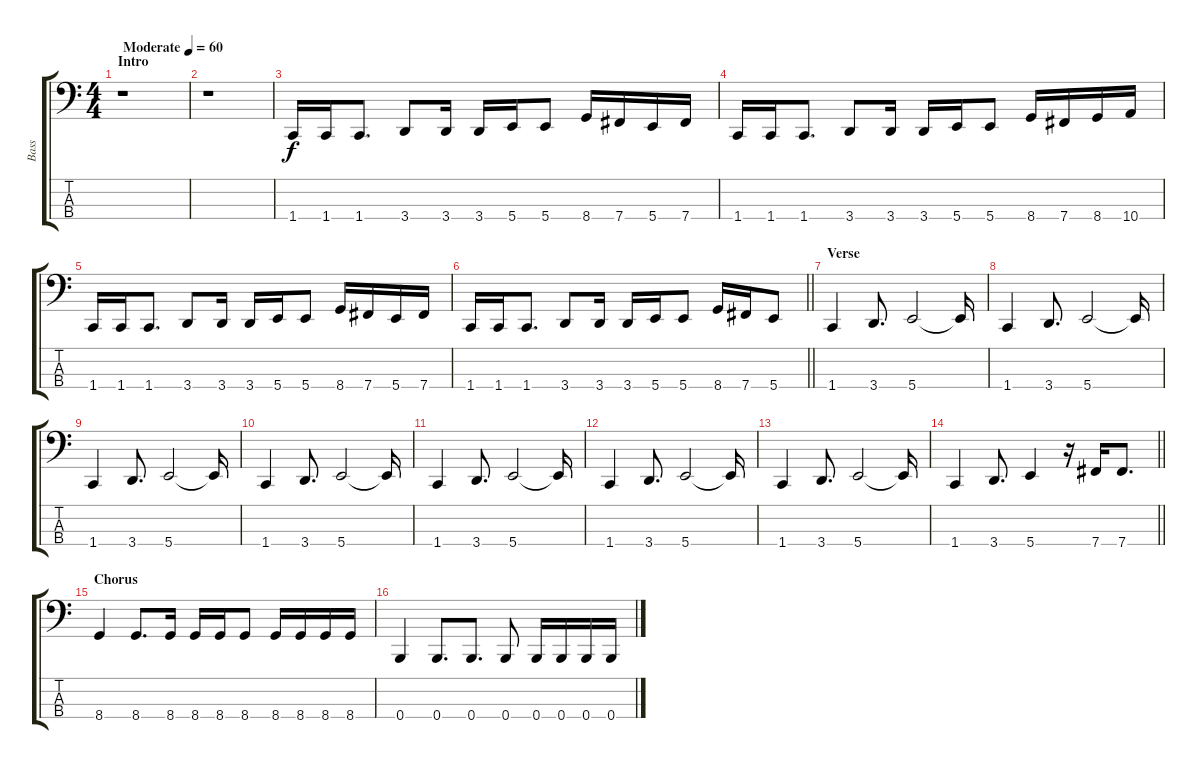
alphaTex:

\track ("Bass" "Bass") {instrument electricbassfinger}
\staff {score tabs}
\tuning (E2 B1 Gb1 B0) {hide}
\ts (4 4)
\section ("" "Intro")
\tempo (60 "Moderate")
\clef f4
\ks c
r.1{dy f instrument electricbassfinger} |
r.1 |
1.4.16 1.4.16 1.4.8{d} 3.4.8 3.4.16 3.4.16 5.4.16 5.4.8 8.4.16 7.4.16 5.4.16 7.4.16 |
1.4.16 1.4.16 1.4.8{d} 3.4.8 3.4.16 3.4.16 5.4.16 5.4.8 8.4.16 7.4.16 8.4.16 10.4.16 |
1.4.16 1.4.16 1.4.8{d} 3.4.8 3.4.16 3.4.16 5.4.16 5.4.8 8.4.16 7.4.16 5.4.16 7.4.16 |
\barLineRight lightlight
1.4.16 1.4.16 1.4.8{d} 3.4.8 3.4.16 3.4.16 5.4.16 5.4.8 8.4.16 7.4.16 5.4.8 |
\section ("" "Verse")
1.4.4 3.4.8{d} 5.4.2 5.4{t}.16 |
1.4.4 3.4.8{d} 5.4.2 5.4{t}.16 |
1.4.4 3.4.8{d} 5.4.2 5.4{t}.16 |
1.4.4 3.4.8{d} 5.4.2 5.4{t}.16 |
1.4.4 3.4.8{d} 5.4.2 5.4{t}.16 |
1.4.4 3.4.8{d} 5.4.2 5.4{t}.16 |
1.4.4 3.4.8{d} 5.4.2 5.4{t}.16 |
\barLineRight lightlight
1.4.4 3.4.8{d} 5.4.4 r.16 7.4.16 7.4.8{d} |
\section ("" "Chorus")
8.4.4 8.4.8{d} 8.4.16 8.4.16 8.4.16 8.4.8 8.4.16 8.4.16 8.4.16 8.4.16 |
0.4.4 0.4.8{d} 0.4.8{d} 0.4.8 0.4.16 0.4.16 0.4.16 0.4.16
